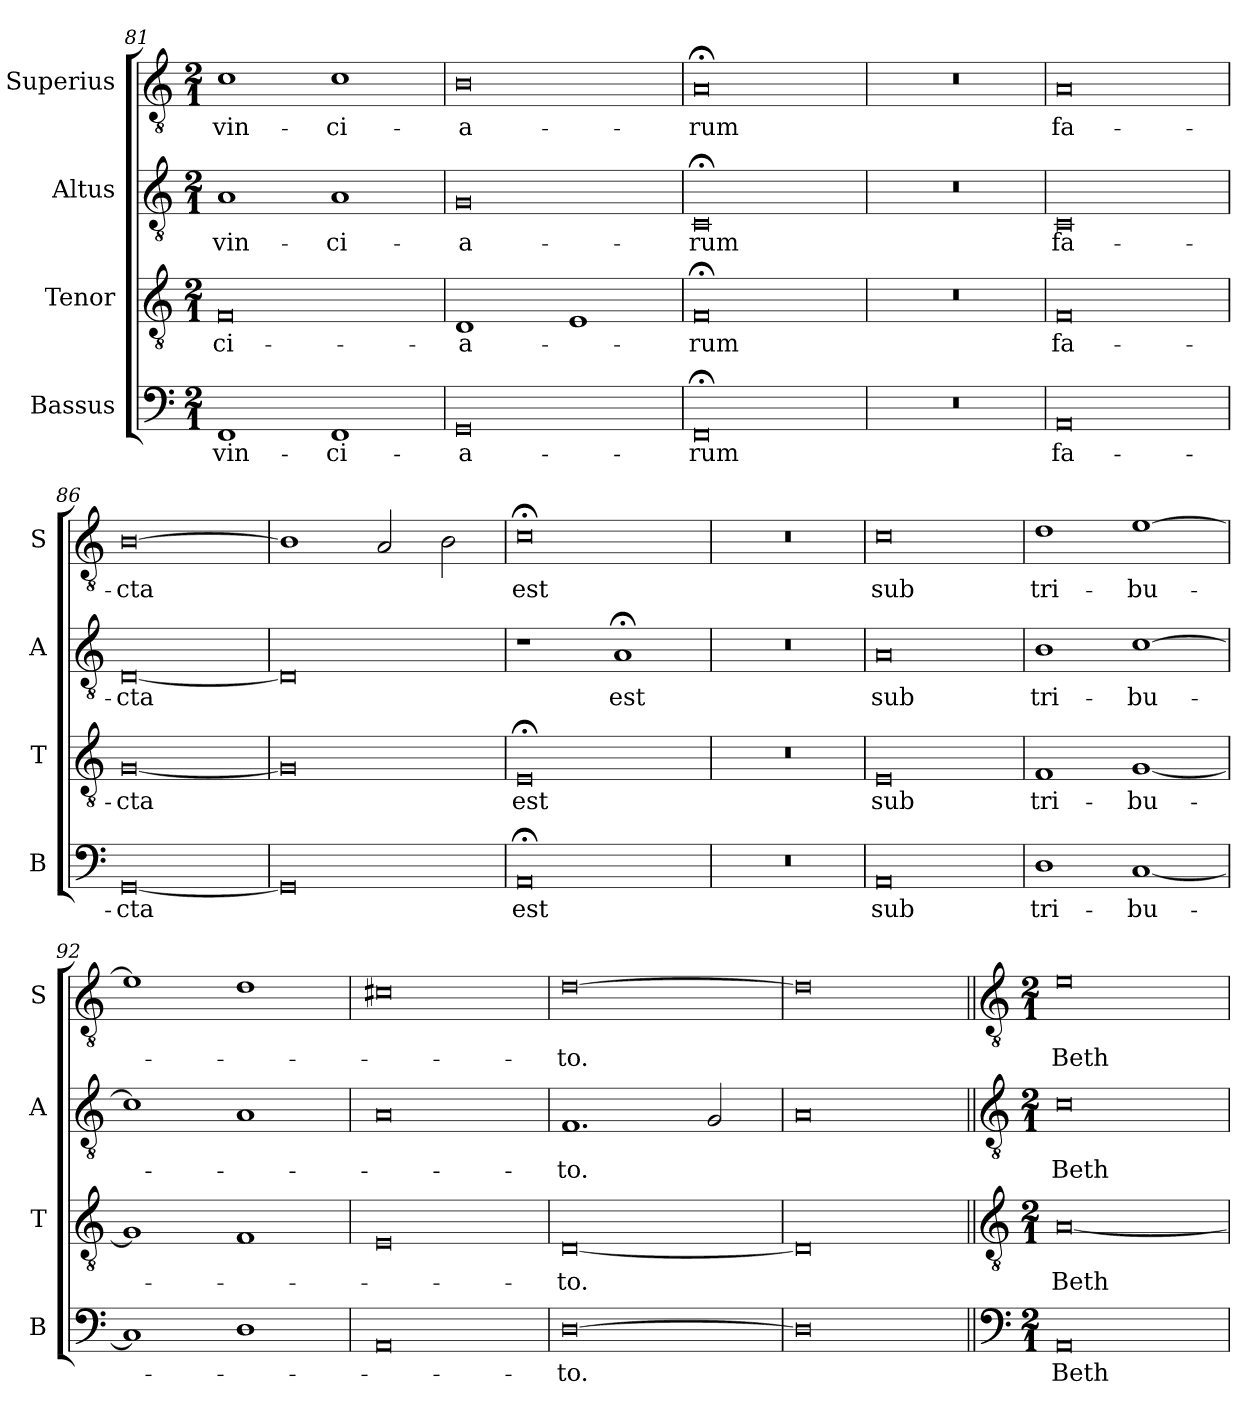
**kern	**text	**kern	**text	**kern	**text	**kern	**text
*part4	*part4	*part3	*part3	*part2	*part2	*part1	*part1
*staff4	*staff4	*staff3	*staff3	*staff2	*staff2	*staff1	*staff1
*I"Bassus	*	*I"Tenor	*	*I"Altus	*	*I"Superius	*
*I'B	*	*I'T	*	*I'A	*	*I'S	*
*clefF4	*	*clefGv2	*	*clefGv2	*	*clefGv2	*
*k[]	*	*k[]	*	*k[]	*	*k[]	*
*M2/1	*	*M2/1	*	*M2/1	*	*M2/1	*
=81	=81	=81	=81	=81	=81	=81	=81
1FF	-vin-	0F	-ci-	1A	-vin-	1c	-vin-
1FF	-ci-	.	.	1A	-ci-	1c	-ci-
=82	=82	=82	=82	=82	=82	=82	=82
0GG	-a-	1D	-a-	0G	-a-	0B	-a-
.	.	1E	.	.	.	.	.
=83	=83	=83	=83	=83	=83	=83	=83
0FF;<	-rum	0F;<	-rum	0C;<	-rum	0A;<	-rum
=84	=84	=84	=84	=84	=84	=84	=84
0r	.	0r	.	0r	.	0r	.
=85	=85	=85	=85	=85	=85	=85	=85
0AA	fa-	0F	fa-	0C	fa-	0A	fa-
=86	=86	=86	=86	=86	=86	=86	=86
[0GG	-cta	[0G	-cta	[0D	-cta	[0B	-cta
=87	=87	=87	=87	=87	=87	=87	=87
0GG]	.	0G]	.	0D]	.	1B]	.
.	.	.	.	.	.	2A/	.
.	.	.	.	.	.	2B\	.
=88	=88	=88	=88	=88	=88	=88	=88
0AA;<	est	0E;<	est	1r	.	0c;<	est
.	.	.	.	1A;<	est	.	.
=89	=89	=89	=89	=89	=89	=89	=89
0r	.	0r	.	0r	.	0r	.
=90	=90	=90	=90	=90	=90	=90	=90
0AA	sub	0E	sub	0A	sub	0c	sub
=91	=91	=91	=91	=91	=91	=91	=91
1D	tri-	1F	tri-	1B	tri-	1d	tri-
[1C	-bu-	[1G	-bu-	[1c	-bu-	[1e	-bu-
=92	=92	=92	=92	=92	=92	=92	=92
1C]	.	1G]	.	1c]	.	1e]	.
1D	.	1F	.	1A	.	1d	.
=93	=93	=93	=93	=93	=93	=93	=93
0AA	.	0E	.	0A	.	0c#X	.
=94	=94	=94	=94	=94	=94	=94	=94
[0D	-to.	[0D	-to.	1.F	-to.	[0d	-to.
.	.	.	.	2G/	.	.	.
=95	=95	=95	=95	=95	=95	=95	=95
0D]	.	0D]	.	0A	.	0d]	.
!!LO:LB:g=z
=96||	=96||	=96||	=96||	=96||	=96||	=96||	=96||
*clefF4	*	*clefGv2	*	*clefGv2	*	*clefGv2	*
*k[]	*	*k[]	*	*k[]	*	*k[]	*
*M2/1	*	*M2/1	*	*M2/1	*	*M2/1	*
0AA	Beth	[0A	Beth	0c	Beth	0e	Beth
=	=	=	=	=	=	=	=
*-	*-	*-	*-	*-	*-	*-	*-
